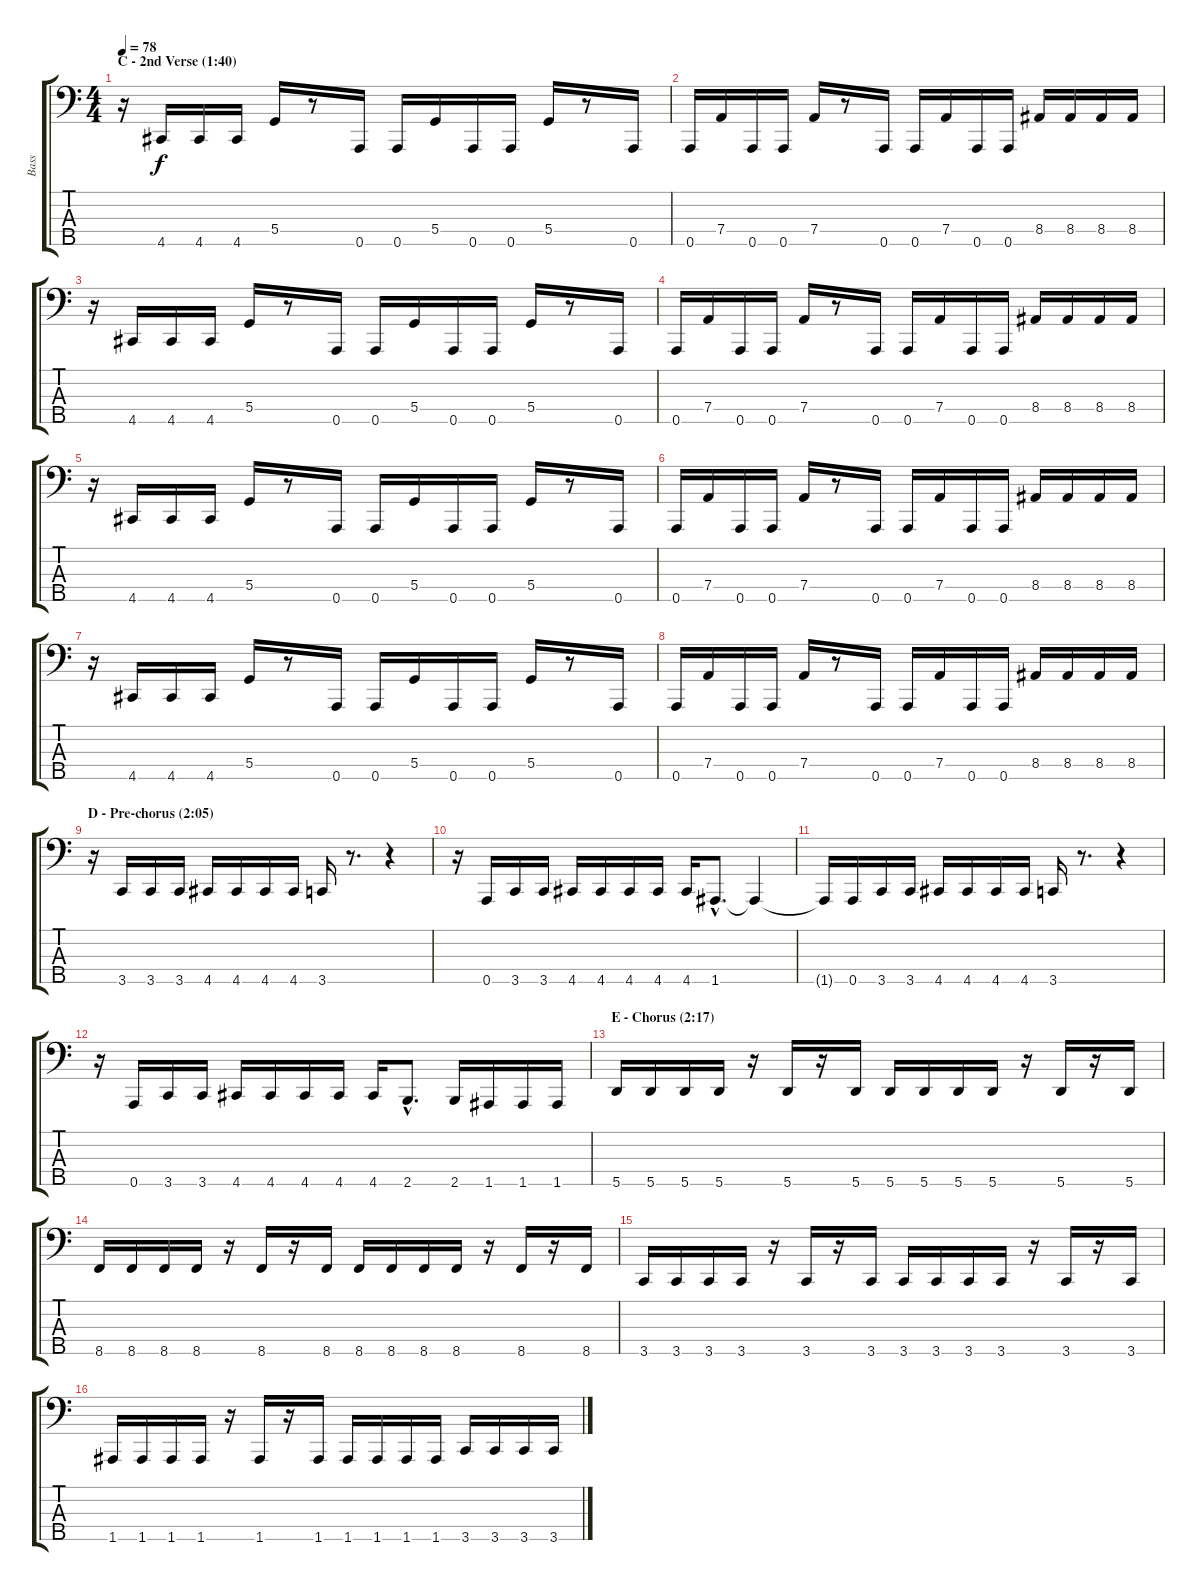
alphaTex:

\track ("Bass" "Bass") {instrument electricbasspick}
\staff {score tabs}
\tuning (F2 C2 G1 D1 A0) {hide}
\ts (4 4)
\section ("" "C - 2nd Verse (1:40)")
\tempo 78
\clef f4
\ks c
r.16{dy f} 4.5.16 4.5.16 4.5.16 5.4.16 r.8 0.5.16 0.5.16 5.4.16 0.5.16 0.5.16 5.4.16 r.8 0.5.16 |
0.5.16 7.4.16 0.5.16 0.5.16 7.4.16 r.8 0.5.16 0.5.16 7.4.16 0.5.16 0.5.16 8.4.16 8.4.16 8.4.16 8.4.16 |
r.16 4.5.16 4.5.16 4.5.16 5.4.16 r.8 0.5.16 0.5.16 5.4.16 0.5.16 0.5.16 5.4.16 r.8 0.5.16 |
0.5.16 7.4.16 0.5.16 0.5.16 7.4.16 r.8 0.5.16 0.5.16 7.4.16 0.5.16 0.5.16 8.4.16 8.4.16 8.4.16 8.4.16 |
r.16 4.5.16 4.5.16 4.5.16 5.4.16 r.8 0.5.16 0.5.16 5.4.16 0.5.16 0.5.16 5.4.16 r.8 0.5.16 |
0.5.16 7.4.16 0.5.16 0.5.16 7.4.16 r.8 0.5.16 0.5.16 7.4.16 0.5.16 0.5.16 8.4.16 8.4.16 8.4.16 8.4.16 |
r.16 4.5.16 4.5.16 4.5.16 5.4.16 r.8 0.5.16 0.5.16 5.4.16 0.5.16 0.5.16 5.4.16 r.8 0.5.16 |
0.5.16 7.4.16 0.5.16 0.5.16 7.4.16 r.8 0.5.16 0.5.16 7.4.16 0.5.16 0.5.16 8.4.16 8.4.16 8.4.16 8.4.16 |
\section ("" "D - Pre-chorus (2:05)")
r.16 3.5.16 3.5.16 3.5.16 4.5.16 4.5.16 4.5.16 4.5.16 3.5.16 r.8{d} r.4 |
r.16 0.5.16 3.5.16 3.5.16 4.5.16 4.5.16 4.5.16 4.5.16 4.5.16 1.5{hac}.8{d} 1.5{t}.4 |
1.5{t}.16 0.5.16 3.5.16 3.5.16 4.5.16 4.5.16 4.5.16 4.5.16 3.5.16 r.8{d} r.4 |
r.16 0.5.16 3.5.16 3.5.16 4.5.16 4.5.16 4.5.16 4.5.16 4.5.16 2.5{hac}.8{d} 2.5.16 1.5.16 1.5.16 1.5.16 |
\section ("" "E - Chorus (2:17)")
5.5.16 5.5.16 5.5.16 5.5.16 r.16 5.5.16 r.16 5.5.16 5.5.16 5.5.16 5.5.16 5.5.16 r.16 5.5.16 r.16 5.5.16 |
8.5.16 8.5.16 8.5.16 8.5.16 r.16 8.5.16 r.16 8.5.16 8.5.16 8.5.16 8.5.16 8.5.16 r.16 8.5.16 r.16 8.5.16 |
3.5.16 3.5.16 3.5.16 3.5.16 r.16 3.5.16 r.16 3.5.16 3.5.16 3.5.16 3.5.16 3.5.16 r.16 3.5.16 r.16 3.5.16 |
1.5.16 1.5.16 1.5.16 1.5.16 r.16 1.5.16 r.16 1.5.16 1.5.16 1.5.16 1.5.16 1.5.16 3.5.16 3.5.16 3.5.16 3.5.16
